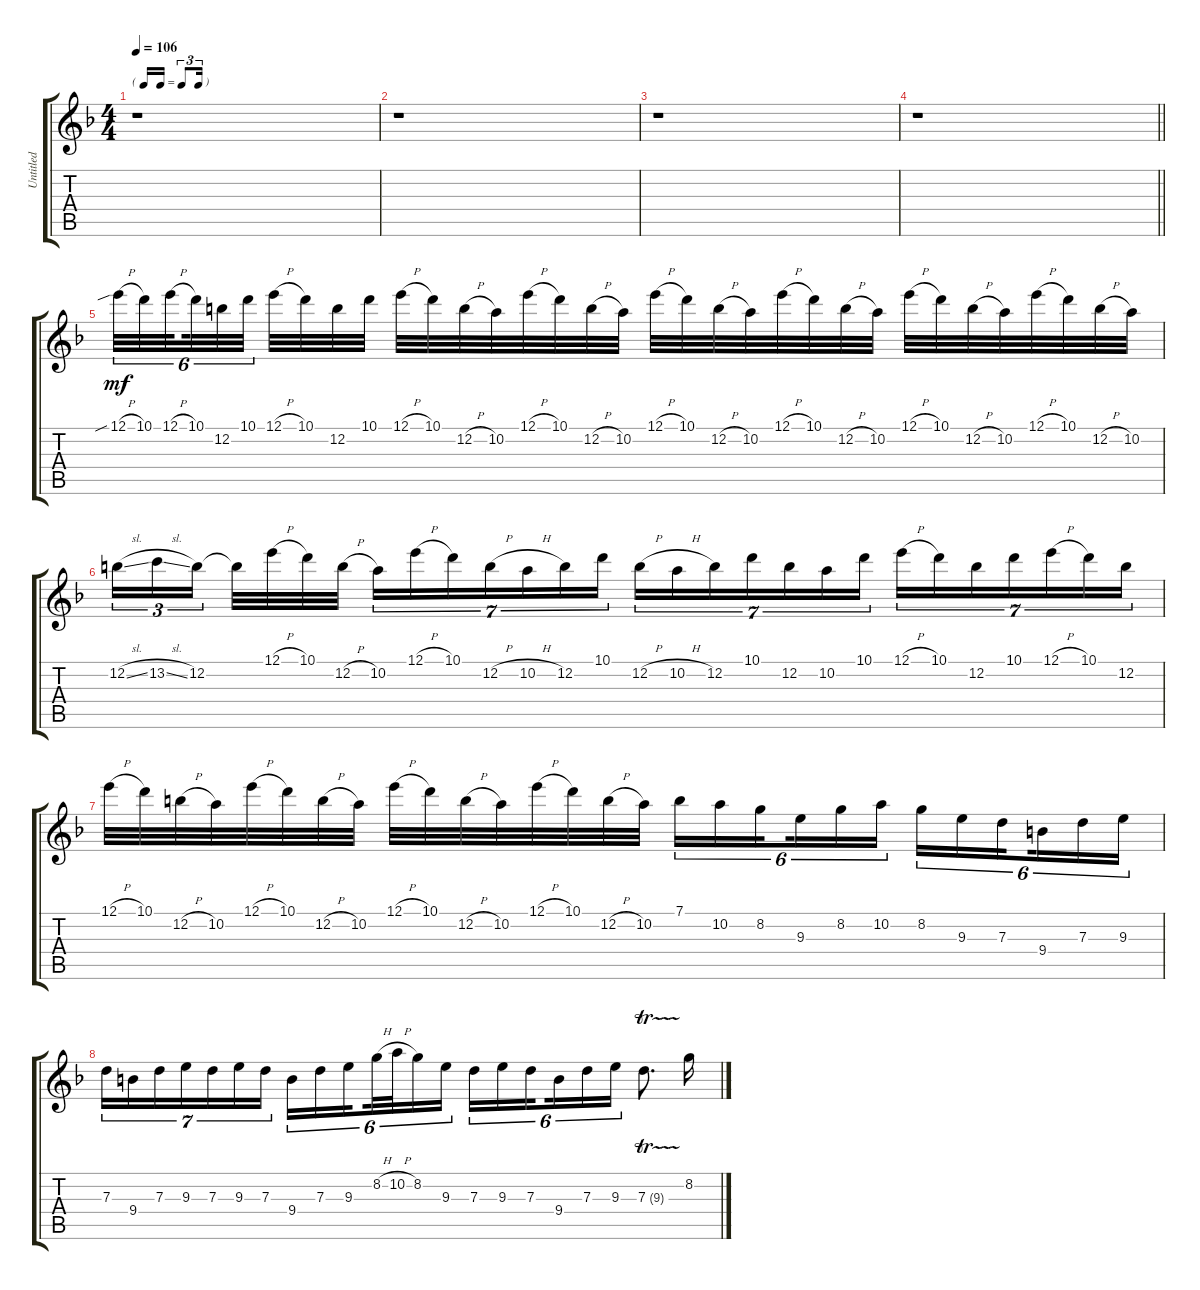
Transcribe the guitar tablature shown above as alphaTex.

\track ("Untitled" "Untitled") {instrument distortionguitar}
\staff {score tabs}
\tuning (E4 B3 G3 D3 A2 E2) {hide}
\ts (4 4)
\tf triplet16th
\tempo 106
\clef g2
\ks f
r.1{dy mf} |
r.1 |
r.1 |
\barLineRight lightlight
r.1 |
12.1{sib h}.32{tu (6 4)} 10.1.32{tu (6 4)} 12.1{h}.32{tu (6 4) beam splitsecondary} 10.1.32{tu (6 4)} 12.2.32{tu (6 4)} 10.1.32{tu (6 4) beam splitsecondary} 12.1{h}.32 10.1.32 12.2.32 10.1.32 12.1{h}.32 10.1.32 12.2{h}.32 10.2.32 12.1{h}.32 10.1.32 12.2{h}.32 10.2.32 12.1{h}.32 10.1.32 12.2{h}.32 10.2.32 12.1{h}.32 10.1.32 12.2{h}.32 10.2.32 12.1{h}.32 10.1.32 12.2{h}.32 10.2.32 12.1{h}.32 10.1.32 12.2{h}.32 10.2.32 |
12.2{sl}.16{tu (3 2)} 13.2{sl}.16{tu (3 2)} 12.2.16{tu (3 2) beam splitsecondary} 12.2{t}.32 12.1{h}.32 10.1.32 12.2{h}.32 10.2.16{tu (7 4)} 12.1{h}.16{tu (7 4)} 10.1.16{tu (7 4)} 12.2{h}.16{tu (7 4)} 10.2{h}.16{tu (7 4)} 12.2.16{tu (7 4)} 10.1.16{tu (7 4)} 12.2{h}.16{tu (7 4)} 10.2{h}.16{tu (7 4)} 12.2.16{tu (7 4)} 10.1.16{tu (7 4)} 12.2.16{tu (7 4)} 10.2.16{tu (7 4)} 10.1.16{tu (7 4)} 12.1{h}.16{tu (7 4)} 10.1.16{tu (7 4)} 12.2.16{tu (7 4)} 10.1.16{tu (7 4)} 12.1{h}.16{tu (7 4)} 10.1.16{tu (7 4)} 12.2.16{tu (7 4)} |
12.1{h}.32 10.1.32 12.2{h}.32 10.2.32 12.1{h}.32 10.1.32 12.2{h}.32 10.2.32 12.1{h}.32 10.1.32 12.2{h}.32 10.2.32 12.1{h}.32 10.1.32 12.2{h}.32 10.2.32 7.1.16{tu (6 4)} 10.2.16{tu (6 4)} 8.2.16{tu (6 4) beam splitsecondary} 9.3.16{tu (6 4)} 8.2.16{tu (6 4)} 10.2.16{tu (6 4)} 8.2.16{tu (6 4)} 9.3.16{tu (6 4)} 7.3.16{tu (6 4) beam splitsecondary} 9.4.16{tu (6 4)} 7.3.16{tu (6 4)} 9.3.16{tu (6 4)} |
7.3.16{tu (7 4)} 9.4.16{tu (7 4)} 7.3.16{tu (7 4)} 9.3.16{tu (7 4)} 7.3.16{tu (7 4)} 9.3.16{tu (7 4)} 7.3.16{tu (7 4)} 9.4.16{tu (6 4)} 7.3.16{tu (6 4)} 9.3.16{tu (6 4) beam splitsecondary} 8.2{h}.32{tu (6 4)} 10.2{h}.32{tu (6 4)} 8.2.16{tu (6 4)} 9.3.16{tu (6 4)} 7.3.16{tu (6 4)} 9.3.16{tu (6 4)} 7.3.16{tu (6 4) beam splitsecondary} 9.4.16{tu (6 4)} 7.3.16{tu (6 4)} 9.3.16{tu (6 4)} 7.3{tr (9 32)}.8{d} 8.2.16
